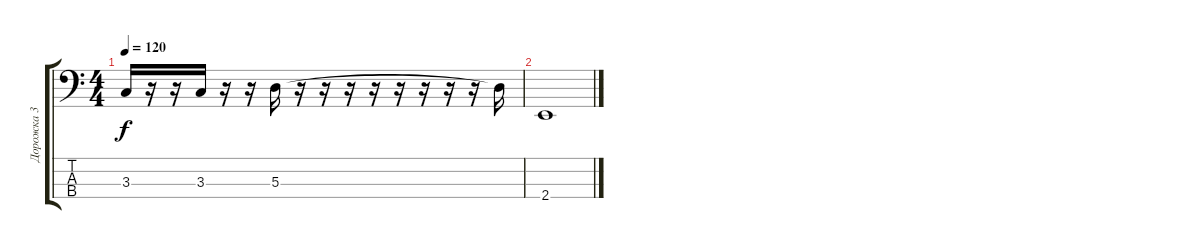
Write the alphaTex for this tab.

\track ("Дорожка 3" "Дорожка 3") {instrument electricbassfinger}
\staff {score tabs}
\tuning (G2 D2 A1 D1) {hide}
\ts (4 4)
\tempo 120
\clef f4
\ks c
3.3.16{dy f} r.16 r.16 3.3.16 r.16 r.16 5.3.16 r.16 r.16 r.16 r.16 r.16 r.16 r.16 r.16 5.3{t}.16 |
2.4.1
